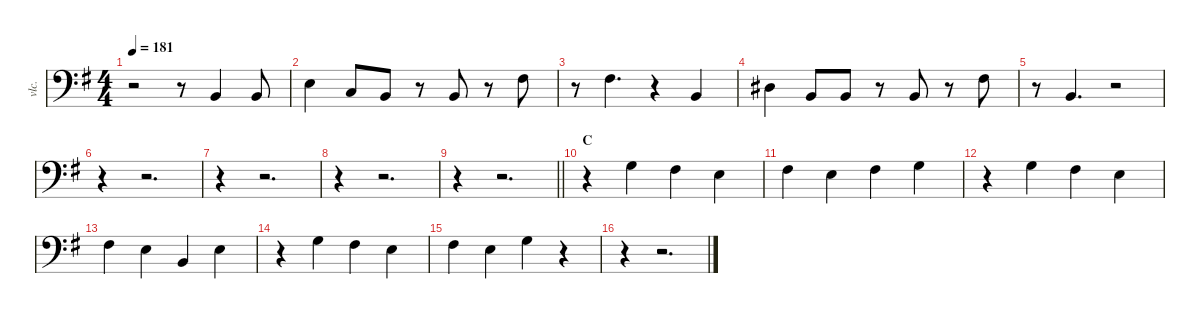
\defaultSystemsLayout 4
\hideDynamics
\bracketExtendMode nobrackets
\track ("Chrous" "vlc.") {instrument cello}
\staff {score}
\tuning (E4 B3 G3 D3 A2 E2)
\ts (4 4)
\tempo 181
\clef f4
\ks g
r.2{dy f} r.8 2.5{acc forcenatural}.4 2.5{acc forcenatural}.8 |
2.4{acc forcenatural}.4 3.5{acc forcenatural}.8 2.5{acc forcenatural}.8 r.8 2.5{acc forcenatural}.8 r.8 4.4{acc #}.8 |
r.8 4.4{acc #}.4{d} r.4 2.5{acc forcenatural}.4 |
1.4{acc #}.4 2.5{acc forcenatural}.8 2.5{acc forcenatural}.8 r.8 2.5{acc forcenatural}.8 r.8 4.4{acc #}.8 |
r.8 2.5{acc forcenatural}.4{d} r.2 |
r.4 r.2{d} |
r.4 r.2{d} |
r.4 r.2{d} |
\barLineRight lightlight
r.4 r.2{d} |
\section ("" "C")
r.4 0.3{acc forcenatural}.4 4.4{acc #}.4 2.4{acc forcenatural}.4 |
4.4{acc #}.4 2.4{acc forcenatural}.4 4.4{acc #}.4 0.3{acc forcenatural}.4 |
r.4 0.3{acc forcenatural}.4 4.4{acc #}.4 2.4{acc forcenatural}.4 |
4.4{acc #}.4 2.4{acc forcenatural}.4 2.5{acc forcenatural}.4 2.4{acc forcenatural}.4 |
r.4 0.3{acc forcenatural}.4 4.4{acc #}.4 2.4{acc forcenatural}.4 |
4.4{acc #}.4 2.4{acc forcenatural}.4 0.3{acc forcenatural}.4 r.4 |
r.4 r.2{d}
